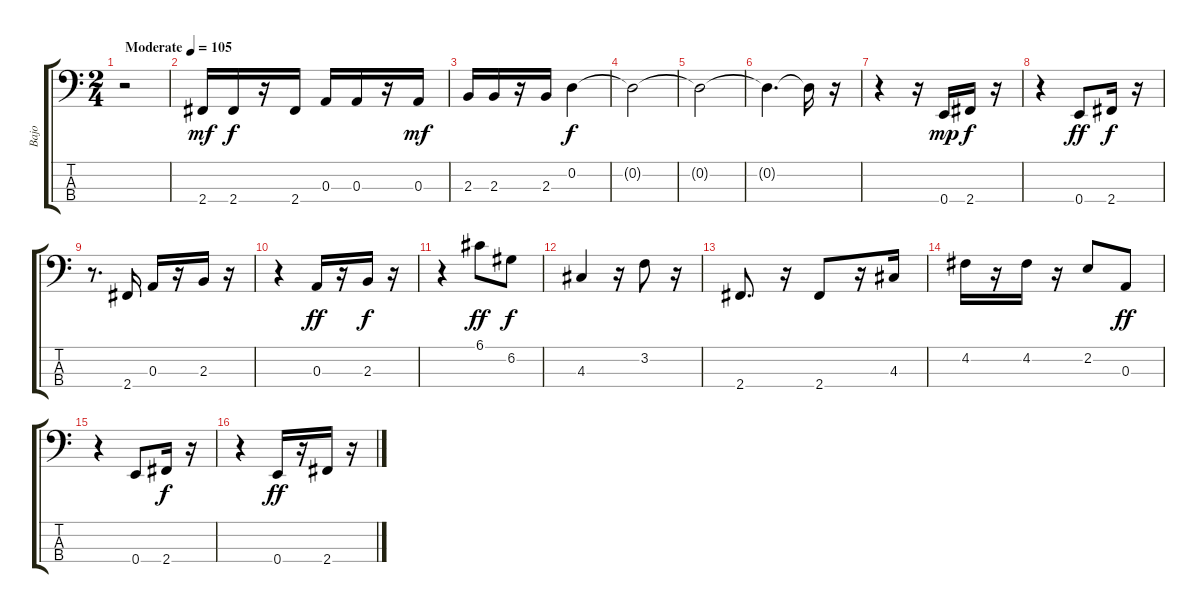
\track ("Bajo" "Bajo") {instrument electricbassfinger}
\staff {score tabs}
\tuning (G2 D2 A1 E1) {hide}
\ts (2 4)
\tempo (105 "Moderate")
\clef f4
\ks c
r.2{dy mf instrument electricbassfinger} |
2.4.16 2.4.16{dy f} r.16 2.4.16 0.3.16 0.3.16 r.16 0.3.16{dy mf} |
2.3.16 2.3.16 r.16 2.3.16 0.2.4{dy f} |
0.2{t}.2 |
0.2{t}.2 |
0.2{t}.4{d} 0.2{t}.16 r.16 |
r.4 r.16 0.4.16{dy mp} 2.4.16{dy f} r.16 |
r.4 0.4.8{dy ff} 2.4.16{dy f} r.16 |
r.8{d} 2.4.16 0.3.16 r.16 2.3.16 r.16 |
r.4 0.3.16{dy ff} r.16 2.3.16{dy f} r.16 |
r.4 6.1.8{dy ff} 6.2.8{dy f} |
4.3.4 r.16 3.2.8 r.16 |
2.4.8{d} r.16 2.4.8 r.16 4.3.16 |
4.2.16 r.16 4.2.16 r.16 2.2.8 0.3.8{dy ff} |
r.4 0.4.8 2.4.16{dy f} r.16 |
r.4 0.4.16{dy ff} r.16 2.4.16 r.16
